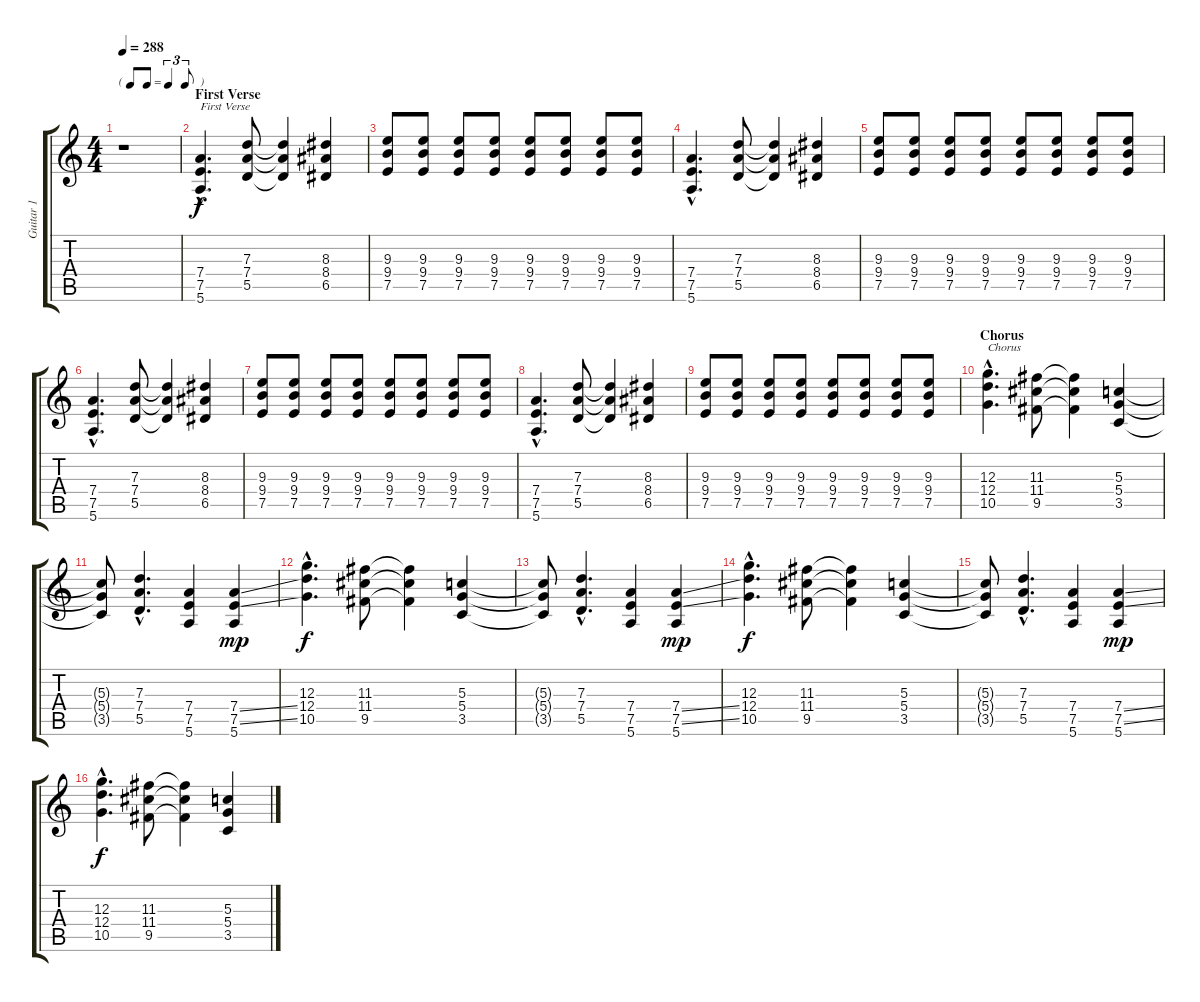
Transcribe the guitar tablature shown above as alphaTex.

\track ("Guitar 1" "Guitar 1") {instrument distortionguitar}
\staff {score tabs}
\tuning (E4 B3 G3 D3 A2 E2) {hide}
\ts (4 4)
\tf triplet8th
\tempo 288
\clef g2
\ks c
r.1{dy f instrument distortionguitar} |
\section ("" "First Verse")
(7.4{hac} 7.5{hac} 5.6{hac}).4{d txt "First Verse"} (7.3 7.4 5.5).8 (7.3{t} 7.4{t} 5.5{t}).4 (8.3 8.4 6.5).4 |
(9.3 9.4 7.5).8 (9.3 9.4 7.5).8 (9.3 9.4 7.5).8 (9.3 9.4 7.5).8 (9.3 9.4 7.5).8 (9.3 9.4 7.5).8 (9.3 9.4 7.5).8 (9.3 9.4 7.5).8 |
(7.4{hac} 7.5{hac} 5.6{hac}).4{d} (7.3 7.4 5.5).8 (7.3{t} 7.4{t} 5.5{t}).4 (8.3 8.4 6.5).4 |
(9.3 9.4 7.5).8 (9.3 9.4 7.5).8 (9.3 9.4 7.5).8 (9.3 9.4 7.5).8 (9.3 9.4 7.5).8 (9.3 9.4 7.5).8 (9.3 9.4 7.5).8 (9.3 9.4 7.5).8 |
(7.4{hac} 7.5{hac} 5.6{hac}).4{d} (7.3 7.4 5.5).8 (7.3{t} 7.4{t} 5.5{t}).4 (8.3 8.4 6.5).4 |
(9.3 9.4 7.5).8 (9.3 9.4 7.5).8 (9.3 9.4 7.5).8 (9.3 9.4 7.5).8 (9.3 9.4 7.5).8 (9.3 9.4 7.5).8 (9.3 9.4 7.5).8 (9.3 9.4 7.5).8 |
(7.4{hac} 7.5{hac} 5.6{hac}).4{d} (7.3 7.4 5.5).8 (7.3{t} 7.4{t} 5.5{t}).4 (8.3 8.4 6.5).4 |
(9.3 9.4 7.5).8 (9.3 9.4 7.5).8 (9.3 9.4 7.5).8 (9.3 9.4 7.5).8 (9.3 9.4 7.5).8 (9.3 9.4 7.5).8 (9.3 9.4 7.5).8 (9.3 9.4 7.5).8 |
\section ("" "Chorus")
(12.3{hac} 12.4{hac} 10.5{hac}).4{d txt "Chorus"} (11.3 11.4 9.5).8 (11.3{t} 11.4{t} 9.5{t}).4 (5.3 5.4 3.5).4 |
(5.3{t} 5.4{t} 3.5{t}).8 (7.3{hac} 7.4{hac} 5.5{hac}).4{d} (7.4 7.5 5.6).4 (7.4{ss} 7.5{ss} 5.6).4{dy mp} |
(12.3{hac} 12.4{hac} 10.5{hac}).4{d dy f} (11.3 11.4 9.5).8 (11.3{t} 11.4{t} 9.5{t}).4 (5.3 5.4 3.5).4 |
(5.3{t} 5.4{t} 3.5{t}).8 (7.3{hac} 7.4{hac} 5.5{hac}).4{d} (7.4 7.5 5.6).4 (7.4{ss} 7.5{ss} 5.6).4{dy mp} |
(12.3{hac} 12.4{hac} 10.5{hac}).4{d dy f} (11.3 11.4 9.5).8 (11.3{t} 11.4{t} 9.5{t}).4 (5.3 5.4 3.5).4 |
(5.3{t} 5.4{t} 3.5{t}).8 (7.3{hac} 7.4{hac} 5.5{hac}).4{d} (7.4 7.5 5.6).4 (7.4{ss} 7.5{ss} 5.6).4{dy mp} |
(12.3{hac} 12.4{hac} 10.5{hac}).4{d dy f} (11.3 11.4 9.5).8 (11.3{t} 11.4{t} 9.5{t}).4 (5.3 5.4 3.5).4
